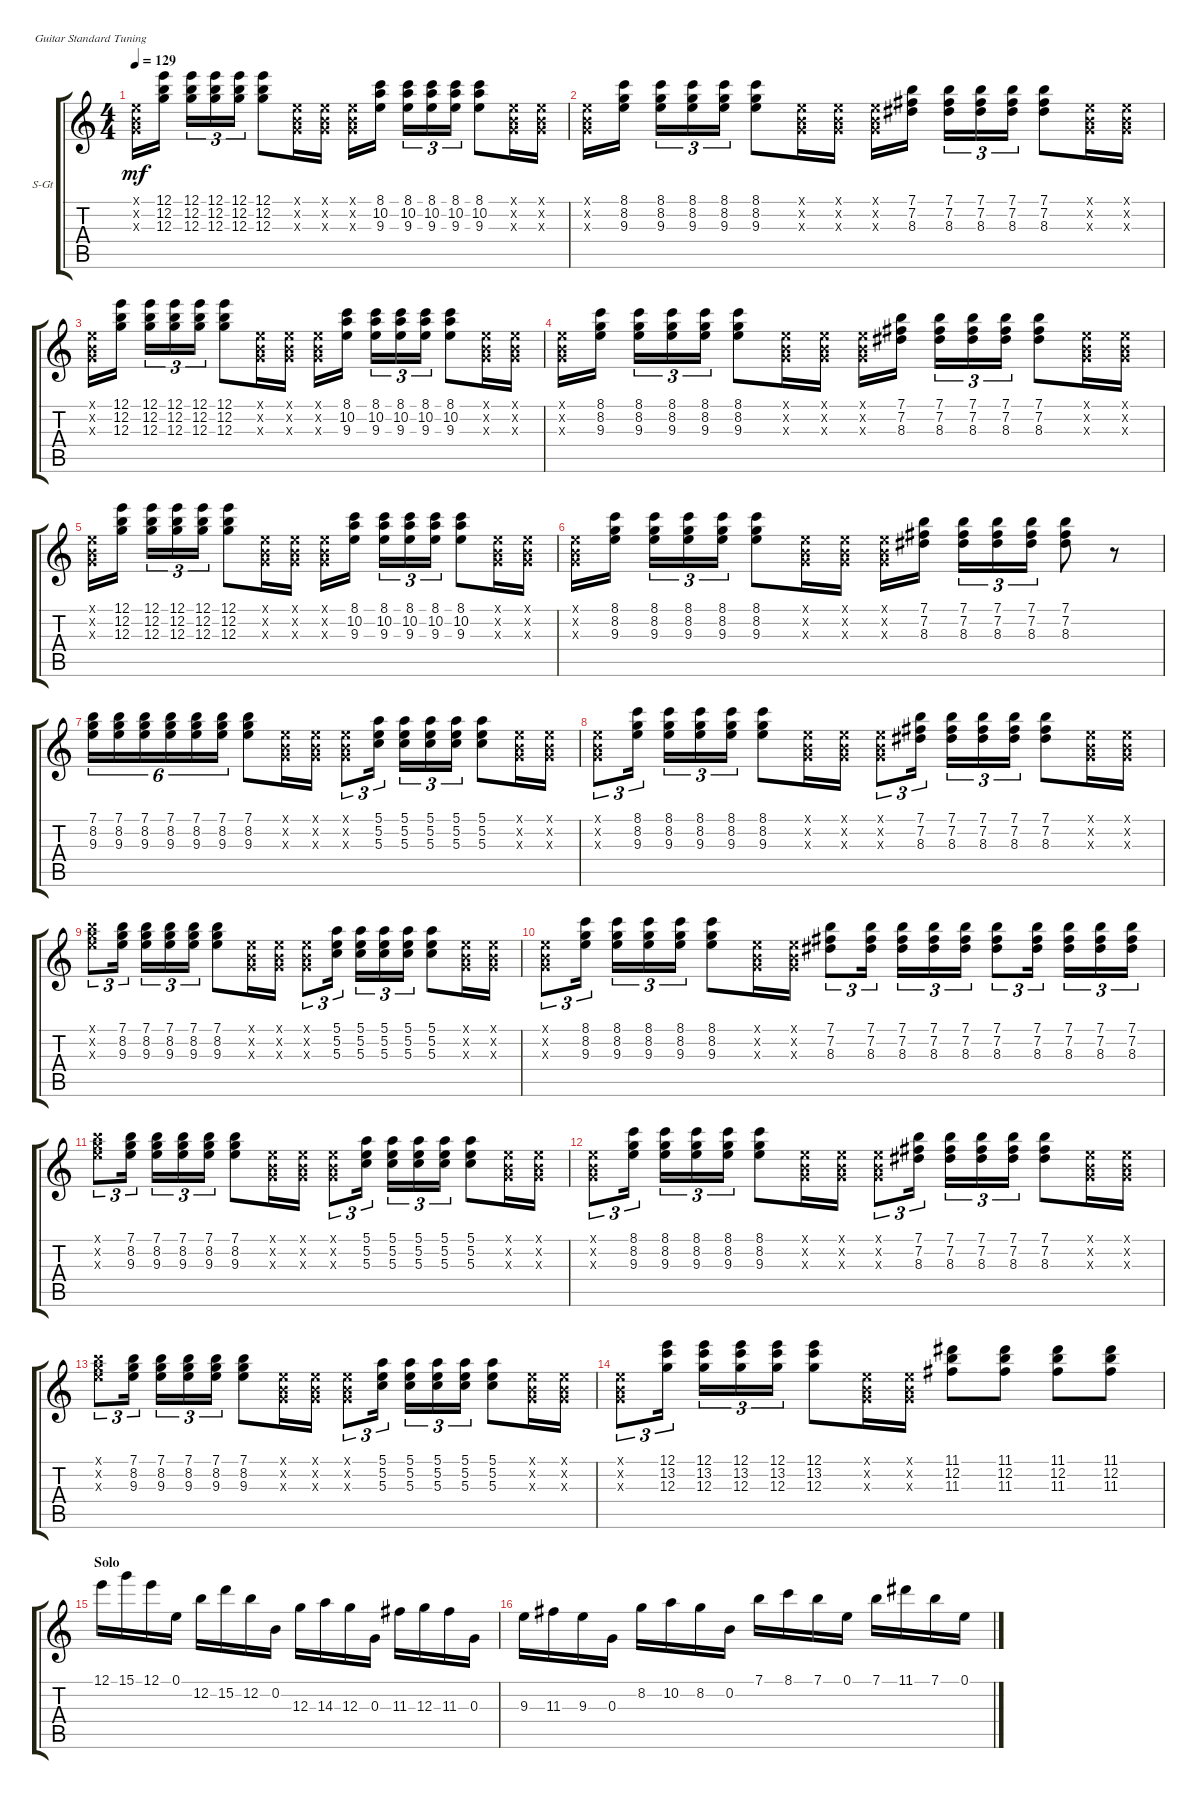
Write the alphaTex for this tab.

\defaultSystemsLayout 4
\bracketExtendMode groupsimilarinstruments
\firstSystemTrackNameOrientation horizontal
\otherSystemsTrackNameOrientation horizontal
\track ("Rodrigo" "S-Gt") {mute instrument acousticguitarsteel}
\staff {score tabs}
\tuning (E4 B3 G3 D3 A2 E2)
\ts (4 4)
\tempo 129
\clef g2
\ks c
(0.1{x} 0.2{x} 0.3{x}).16{dy mf} (12.3 12.2 12.1).16 (12.3 12.2 12.1).16{tu (3 2)} (12.3 12.2 12.1).16{tu (3 2)} (12.3 12.2 12.1).16{tu (3 2)} (12.3 12.2 12.1).8 (0.1{x} 0.2{x} 0.3{x}).16 (0.1{x} 0.2{x} 0.3{x}).16 (0.1{x} 0.2{x} 0.3{x}).16 (9.3 10.2 8.1).16 (9.3 10.2 8.1).16{tu (3 2)} (9.3 10.2 8.1).16{tu (3 2)} (9.3 10.2 8.1).16{tu (3 2)} (9.3 10.2 8.1).8 (0.1{x} 0.2{x} 0.3{x}).16 (0.1{x} 0.2{x} 0.3{x}).16 |
(0.3{x} 0.2{x} 0.1{x}).16 (8.1 8.2 9.3).16 (8.1 8.2 9.3).16{tu (3 2)} (8.1 8.2 9.3).16{tu (3 2)} (8.1 8.2 9.3).16{tu (3 2)} (8.1 8.2 9.3).8 (0.3{x} 0.2{x} 0.1{x}).16 (0.3{x} 0.2{x} 0.1{x}).16 (0.3{x} 0.2{x} 0.1{x}).16 (8.3 7.2 7.1).16 (8.3 7.2 7.1).16{tu (3 2)} (8.3 7.2 7.1).16{tu (3 2)} (8.3 7.2 7.1).16{tu (3 2)} (8.3 7.2 7.1).8 (0.3{x} 0.2{x} 0.1{x}).16 (0.3{x} 0.2{x} 0.1{x}).16 |
(0.1{x} 0.2{x} 0.3{x}).16 (12.3 12.2 12.1).16 (12.3 12.2 12.1).16{tu (3 2)} (12.3 12.2 12.1).16{tu (3 2)} (12.3 12.2 12.1).16{tu (3 2)} (12.3 12.2 12.1).8 (0.1{x} 0.2{x} 0.3{x}).16 (0.1{x} 0.2{x} 0.3{x}).16 (0.1{x} 0.2{x} 0.3{x}).16 (9.3 10.2 8.1).16 (9.3 10.2 8.1).16{tu (3 2)} (9.3 10.2 8.1).16{tu (3 2)} (9.3 10.2 8.1).16{tu (3 2)} (9.3 10.2 8.1).8 (0.1{x} 0.2{x} 0.3{x}).16 (0.1{x} 0.2{x} 0.3{x}).16 |
(0.3{x} 0.2{x} 0.1{x}).16 (8.1 8.2 9.3).16 (8.1 8.2 9.3).16{tu (3 2)} (8.1 8.2 9.3).16{tu (3 2)} (8.1 8.2 9.3).16{tu (3 2)} (8.1 8.2 9.3).8 (0.3{x} 0.2{x} 0.1{x}).16 (0.3{x} 0.2{x} 0.1{x}).16 (0.3{x} 0.2{x} 0.1{x}).16 (8.3 7.2 7.1).16 (8.3 7.2 7.1).16{tu (3 2)} (8.3 7.2 7.1).16{tu (3 2)} (8.3 7.2 7.1).16{tu (3 2)} (8.3 7.2 7.1).8 (0.3{x} 0.2{x} 0.1{x}).16 (0.3{x} 0.2{x} 0.1{x}).16 |
(0.1{x} 0.2{x} 0.3{x}).16 (12.3 12.2 12.1).16 (12.3 12.2 12.1).16{tu (3 2)} (12.3 12.2 12.1).16{tu (3 2)} (12.3 12.2 12.1).16{tu (3 2)} (12.3 12.2 12.1).8 (0.1{x} 0.2{x} 0.3{x}).16 (0.1{x} 0.2{x} 0.3{x}).16 (0.1{x} 0.2{x} 0.3{x}).16 (9.3 10.2 8.1).16 (9.3 10.2 8.1).16{tu (3 2)} (9.3 10.2 8.1).16{tu (3 2)} (9.3 10.2 8.1).16{tu (3 2)} (9.3 10.2 8.1).8 (0.1{x} 0.2{x} 0.3{x}).16 (0.1{x} 0.2{x} 0.3{x}).16 |
(0.3{x} 0.2{x} 0.1{x}).16 (8.1 8.2 9.3).16 (8.1 8.2 9.3).16{tu (3 2)} (8.1 8.2 9.3).16{tu (3 2)} (8.1 8.2 9.3).16{tu (3 2)} (8.1 8.2 9.3).8 (0.3{x} 0.2{x} 0.1{x}).16 (0.3{x} 0.2{x} 0.1{x}).16 (0.3{x} 0.2{x} 0.1{x}).16 (8.3 7.2 7.1).16 (8.3 7.2 7.1).16{tu (3 2)} (8.3 7.2 7.1).16{tu (3 2)} (8.3 7.2 7.1).16{tu (3 2)} (8.3 7.2 7.1).8 r.8 |
(7.1 8.2 9.3).16{tu (6 4)} (7.1 8.2 9.3).16{tu (6 4)} (7.1 8.2 9.3).16{tu (6 4)} (7.1 8.2 9.3).16{tu (6 4)} (7.1 8.2 9.3).16{tu (6 4)} (7.1 8.2 9.3).16{tu (6 4)} (9.3 8.2 7.1).8 (0.1{x} 0.2{x} 0.3{x}).16 (0.3{x} 0.2{x} 0.1{x}).16 (0.1{x} 0.2{x} 0.3{x}).8{tu (3 2)} (5.3 5.2 5.1).16{tu (3 2)} (5.3 5.2 5.1).16{tu (3 2)} (5.3 5.2 5.1).16{tu (3 2)} (5.3 5.2 5.1).16{tu (3 2)} (5.1 5.2 5.3).8 (0.3{x} 0.2{x} 0.1{x}).16 (0.3{x} 0.2{x} 0.1{x}).16 |
(0.3{x} 0.2{x} 0.1{x}).8{tu (3 2)} (8.1 8.2 9.3).16{tu (3 2)} (8.1 8.2 9.3).16{tu (3 2)} (8.1 8.2 9.3).16{tu (3 2)} (8.1 8.2 9.3).16{tu (3 2)} (8.1 8.2 9.3).8 (0.3{x} 0.2{x} 0.1{x}).16 (0.3{x} 0.2{x} 0.1{x}).16 (0.3{x} 0.2{x} 0.1{x}).8{tu (3 2)} (8.3 7.2 7.1).16{tu (3 2)} (8.3 7.2 7.1).16{tu (3 2)} (8.3 7.2 7.1).16{tu (3 2)} (8.3 7.2 7.1).16{tu (3 2)} (8.3 7.2 7.1).8 (0.3{x} 0.2{x} 0.1{x}).16 (0.3{x} 0.2{x} 0.1{x}).16 |
(7.1{x} 8.2{x} 9.3{x}).8{tu (3 2)} (7.1 8.2 9.3).16{tu (3 2)} (7.1 8.2 9.3).16{tu (3 2)} (7.1 8.2 9.3).16{tu (3 2)} (7.1 8.2 9.3).16{tu (3 2)} (9.3 8.2 7.1).8 (0.1{x} 0.2{x} 0.3{x}).16 (0.3{x} 0.2{x} 0.1{x}).16 (0.1{x} 0.2{x} 0.3{x}).8{tu (3 2)} (5.3 5.2 5.1).16{tu (3 2)} (5.3 5.2 5.1).16{tu (3 2)} (5.3 5.2 5.1).16{tu (3 2)} (5.3 5.2 5.1).16{tu (3 2)} (5.1 5.2 5.3).8 (0.3{x} 0.2{x} 0.1{x}).16 (0.3{x} 0.2{x} 0.1{x}).16 |
(0.3{x} 0.2{x} 0.1{x}).8{tu (3 2)} (8.1 8.2 9.3).16{tu (3 2)} (8.1 8.2 9.3).16{tu (3 2)} (8.1 8.2 9.3).16{tu (3 2)} (8.1 8.2 9.3).16{tu (3 2)} (8.1 8.2 9.3).8 (0.3{x} 0.2{x} 0.1{x}).16 (0.3{x} 0.2{x} 0.1{x}).16 (8.3 7.2 7.1).8{tu (3 2)} (8.3 7.2 7.1).16{tu (3 2)} (8.3 7.2 7.1).16{tu (3 2)} (8.3 7.2 7.1).16{tu (3 2)} (8.3 7.2 7.1).16{tu (3 2)} (8.3 7.2 7.1).8{tu (3 2)} (8.3 7.2 7.1).16{tu (3 2)} (8.3 7.2 7.1).16{tu (3 2)} (8.3 7.2 7.1).16{tu (3 2)} (8.3 7.2 7.1).16{tu (3 2)} |
(7.1{x} 8.2{x} 9.3{x}).8{tu (3 2)} (7.1 8.2 9.3).16{tu (3 2)} (7.1 8.2 9.3).16{tu (3 2)} (7.1 8.2 9.3).16{tu (3 2)} (7.1 8.2 9.3).16{tu (3 2)} (9.3 8.2 7.1).8 (0.1{x} 0.2{x} 0.3{x}).16 (0.3{x} 0.2{x} 0.1{x}).16 (0.1{x} 0.2{x} 0.3{x}).8{tu (3 2)} (5.3 5.2 5.1).16{tu (3 2)} (5.3 5.2 5.1).16{tu (3 2)} (5.3 5.2 5.1).16{tu (3 2)} (5.3 5.2 5.1).16{tu (3 2)} (5.1 5.2 5.3).8 (0.3{x} 0.2{x} 0.1{x}).16 (0.3{x} 0.2{x} 0.1{x}).16 |
(0.3{x} 0.2{x} 0.1{x}).8{tu (3 2)} (8.1 8.2 9.3).16{tu (3 2)} (8.1 8.2 9.3).16{tu (3 2)} (8.1 8.2 9.3).16{tu (3 2)} (8.1 8.2 9.3).16{tu (3 2)} (8.1 8.2 9.3).8 (0.3{x} 0.2{x} 0.1{x}).16 (0.3{x} 0.2{x} 0.1{x}).16 (0.3{x} 0.2{x} 0.1{x}).8{tu (3 2)} (8.3 7.2 7.1).16{tu (3 2)} (8.3 7.2 7.1).16{tu (3 2)} (8.3 7.2 7.1).16{tu (3 2)} (8.3 7.2 7.1).16{tu (3 2)} (8.3 7.2 7.1).8 (0.3{x} 0.2{x} 0.1{x}).16 (0.3{x} 0.2{x} 0.1{x}).16 |
(7.1{x} 8.2{x} 9.3{x}).8{tu (3 2)} (7.1 8.2 9.3).16{tu (3 2)} (7.1 8.2 9.3).16{tu (3 2)} (7.1 8.2 9.3).16{tu (3 2)} (7.1 8.2 9.3).16{tu (3 2)} (9.3 8.2 7.1).8 (0.1{x} 0.2{x} 0.3{x}).16 (0.3{x} 0.2{x} 0.1{x}).16 (0.1{x} 0.2{x} 0.3{x}).8{tu (3 2)} (5.3 5.2 5.1).16{tu (3 2)} (5.3 5.2 5.1).16{tu (3 2)} (5.3 5.2 5.1).16{tu (3 2)} (5.3 5.2 5.1).16{tu (3 2)} (5.1 5.2 5.3).8 (0.3{x} 0.2{x} 0.1{x}).16 (0.3{x} 0.2{x} 0.1{x}).16 |
(0.3{x} 0.2{x} 0.1{x}).8{tu (3 2)} (12.1 13.2 12.3).16{tu (3 2)} (12.1 13.2 12.3).16{tu (3 2)} (12.1 13.2 12.3).16{tu (3 2)} (12.1 13.2 12.3).16{tu (3 2)} (12.3 13.2 12.1).8 (0.1{x} 0.2{x} 0.3{x}).16 (0.1{x} 0.2{x} 0.3{x}).16 (11.3 12.2 11.1).8 (11.3 12.2 11.1).8 (11.3 12.2 11.1).8 (11.3 12.2 11.1).8 |
\section ("" "Solo")
12.1.16 15.1.16 12.1.16 0.1.16 12.2.16 15.2.16 12.2.16 0.2.16 12.3.16 14.3.16 12.3.16 0.3.16 11.3.16 12.3.16 11.3.16 0.3.16 |
9.3.16 11.3.16 9.3.16 0.3.16 8.2.16 10.2.16 8.2.16 0.2.16 7.1.16 8.1.16 7.1.16 0.1.16 7.1.16 11.1.16 7.1.16 0.1.16
